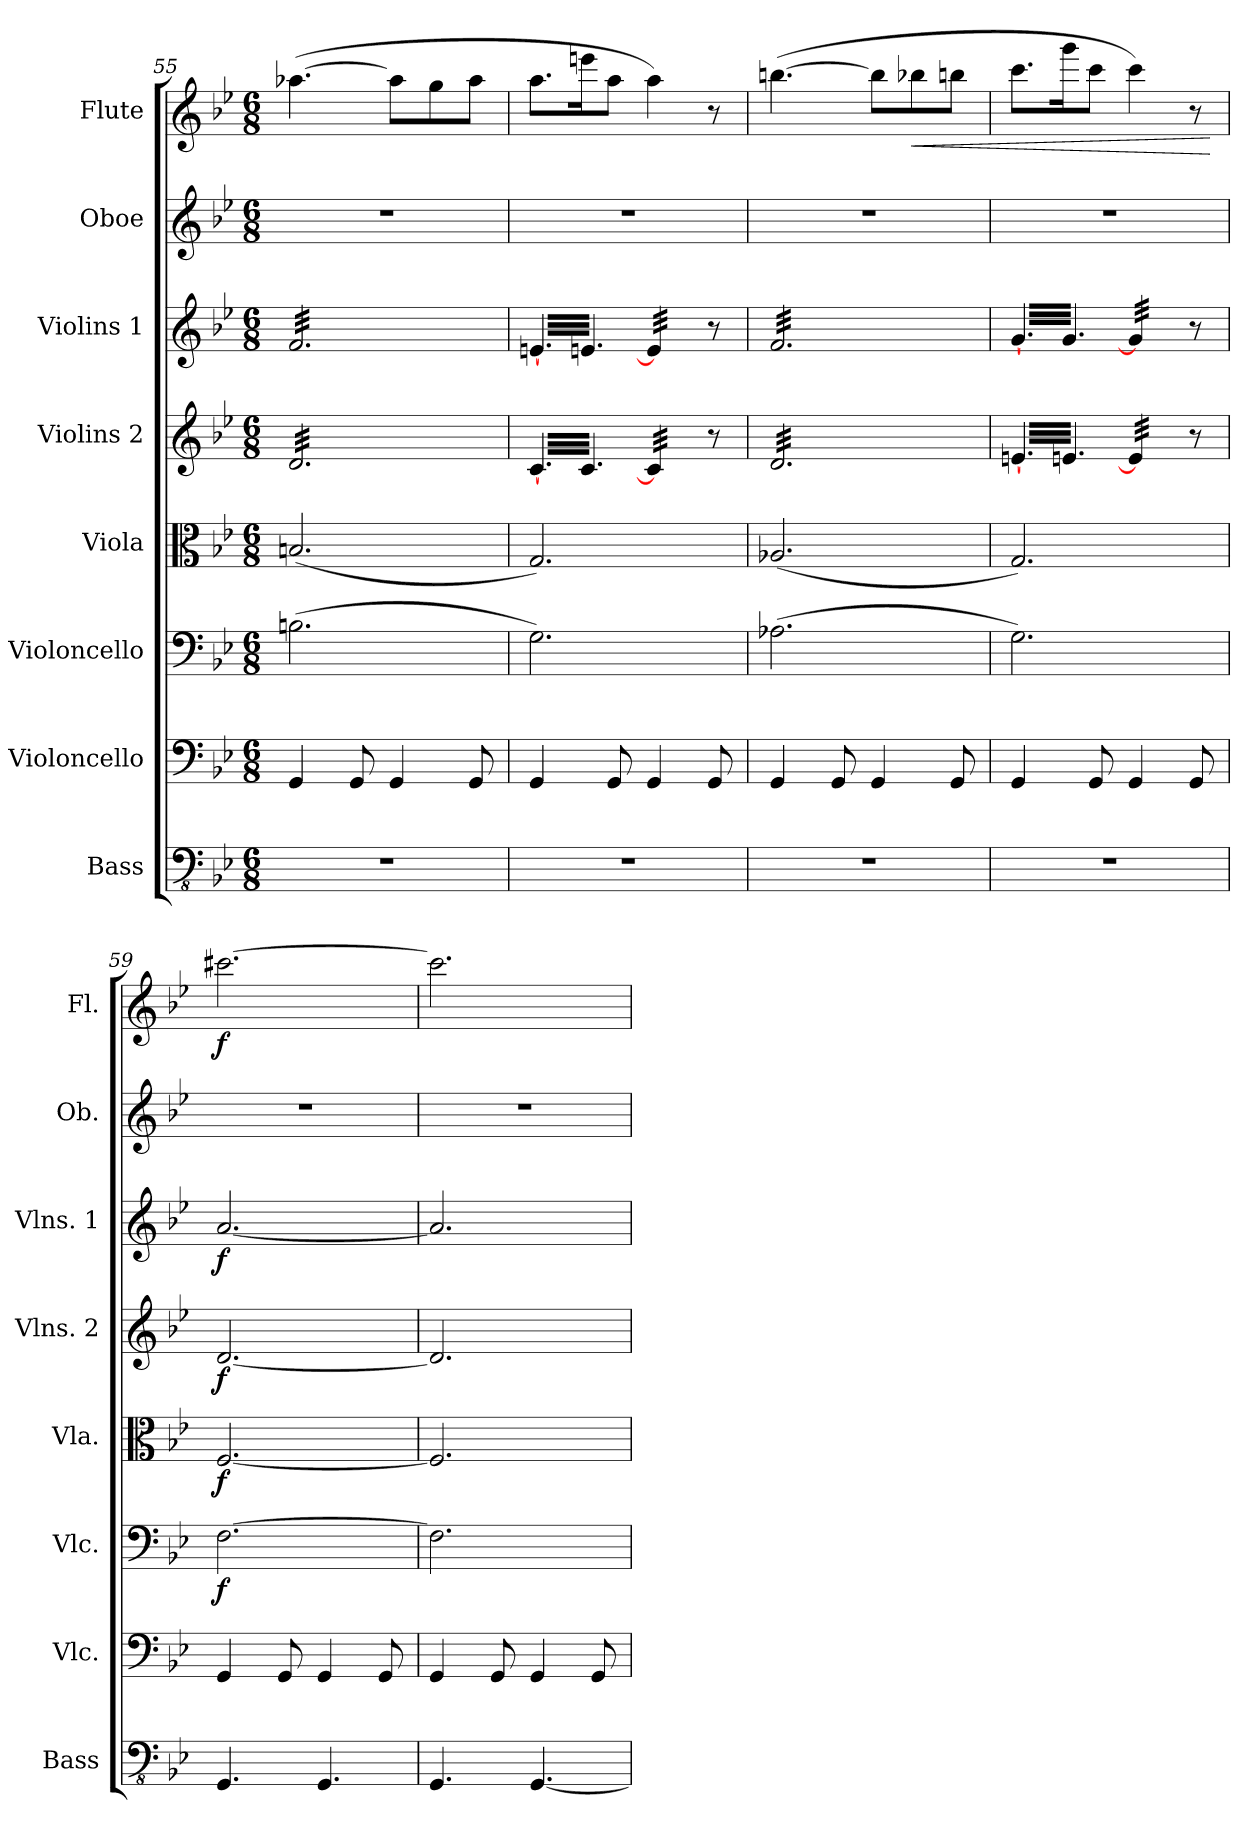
**kern	**kern	**kern	**dynam	**kern	**dynam	**kern	**dynam	**kern	**dynam	**kern	**kern	**dynam
*part8	*part7	*part6	*part6	*part5	*part5	*part4	*part4	*part3	*part3	*part2	*part1	*part1
*staff8	*staff7	*staff6	*staff6	*staff5	*staff5	*staff4	*staff4	*staff3	*staff3	*staff2	*staff1	*staff1
*I"Bass	*I"Violoncello	*I"Violoncello	*	*I"Viola	*	*I"Violins 2	*	*I"Violins 1	*	*I"Oboe	*I"Flute	*
*I'Bass	*I'Vlc.	*I'Vlc.	*	*I'Vla.	*	*I'Vlns. 2	*	*I'Vlns. 1	*	*I'Ob.	*I'Fl.	*
*clefFv4	*clefF4	*clefF4	*	*clefC3	*	*clefG2	*	*clefG2	*	*clefG2	*clefG2	*
*k[b-e-]	*k[b-e-]	*k[b-e-]	*	*k[b-e-]	*	*k[b-e-]	*	*k[b-e-]	*	*k[b-e-]	*k[b-e-]	*
*B-:	*B-:	*B-:	*	*B-:	*	*B-:	*	*B-:	*	*B-:	*B-:	*
*M6/8	*M6/8	*M6/8	*	*M6/8	*	*M6/8	*	*M6/8	*	*M6/8	*M6/8	*
=55	=55	=55	=55	=55	=55	=55	=55	=55	=55	=55	=55	=55
*	*	*	*	*	*	*tremolo	*	*	*	*	*	*
*	*	*	*	*	*	*	*	*tremolo	*	*	*	*
2.r	4GG/	(2.Bn\	.	(2.Bn/	.	32d/LLL	.	32f/LLL	.	2.r	([4.aa-X\	.
.	.	.	.	.	.	32d/	.	32f/	.	.	.	.
.	.	.	.	.	.	32d/	.	32f/	.	.	.	.
.	.	.	.	.	.	32d/	.	32f/	.	.	.	.
.	.	.	.	.	.	32d/	.	32f/	.	.	.	.
.	.	.	.	.	.	32d/	.	32f/	.	.	.	.
.	.	.	.	.	.	32d/	.	32f/	.	.	.	.
.	.	.	.	.	.	32d/	.	32f/	.	.	.	.
.	8GG/	.	.	.	.	32d/	.	32f/	.	.	.	.
.	.	.	.	.	.	32d/	.	32f/	.	.	.	.
.	.	.	.	.	.	32d/	.	32f/	.	.	.	.
.	.	.	.	.	.	32d/	.	32f/	.	.	.	.
.	4GG/	.	.	.	.	32d/	.	32f/	.	.	8aa-\L]	.
.	.	.	.	.	.	32d/	.	32f/	.	.	.	.
.	.	.	.	.	.	32d/	.	32f/	.	.	.	.
.	.	.	.	.	.	32d/	.	32f/	.	.	.	.
.	.	.	.	.	.	32d/	.	32f/	.	.	8gg\	.
.	.	.	.	.	.	32d/	.	32f/	.	.	.	.
.	.	.	.	.	.	32d/	.	32f/	.	.	.	.
.	.	.	.	.	.	32d/	.	32f/	.	.	.	.
.	8GG/	.	.	.	.	32d/	.	32f/	.	.	8aa-\J	.
.	.	.	.	.	.	32d/	.	32f/	.	.	.	.
.	.	.	.	.	.	32d/	.	32f/	.	.	.	.
.	.	.	.	.	.	32d/JJJ	.	32f/JJJ	.	.	.	.
=56	=56	=56	=56	=56	=56	=56	=56	=56	=56	=56	=56	=56
2.r	4GG/	2.G\)	.	2.G/)	.	[32c/LLL	.	[32en/LLL	.	2.r	8.aa\L	.
.	.	.	.	.	.	32c/	.	32en/	.	.	.	.
.	.	.	.	.	.	32c/	.	32en/	.	.	.	.
.	.	.	.	.	.	32c/	.	32en/	.	.	.	.
.	.	.	.	.	.	32c/	.	32en/	.	.	.	.
.	.	.	.	.	.	32c/	.	32en/	.	.	.	.
.	.	.	.	.	.	32c/	.	32en/	.	.	16eeen\K	.
.	.	.	.	.	.	32c/	.	32en/	.	.	.	.
.	8GG/	.	.	.	.	32c/	.	32en/	.	.	8aa\J	.
.	.	.	.	.	.	32c/	.	32en/	.	.	.	.
.	.	.	.	.	.	32c/	.	32en/	.	.	.	.
.	.	.	.	.	.	32c/JJJ	.	32en/JJJ	.	.	.	.
.	4GG/	.	.	.	.	32c/]LLL	.	32e/]LLL	.	.	4aa\)	.
.	.	.	.	.	.	32c/	.	32e/	.	.	.	.
.	.	.	.	.	.	32c/	.	32e/	.	.	.	.
.	.	.	.	.	.	32c/	.	32e/	.	.	.	.
.	.	.	.	.	.	32c/	.	32e/	.	.	.	.
.	.	.	.	.	.	32c/	.	32e/	.	.	.	.
.	.	.	.	.	.	32c/	.	32e/	.	.	.	.
.	.	.	.	.	.	32c/JJJ	.	32e/JJJ	.	.	.	.
.	8GG/	.	.	.	.	8r	.	8r	.	.	8r	.
=57	=57	=57	=57	=57	=57	=57	=57	=57	=57	=57	=57	=57
2.r	4GG/	(2.A-X\	.	(2.A-X/	.	32d/LLL	.	32f/LLL	.	2.r	([4.bbn\	.
.	.	.	.	.	.	32d/	.	32f/	.	.	.	.
.	.	.	.	.	.	32d/	.	32f/	.	.	.	.
.	.	.	.	.	.	32d/	.	32f/	.	.	.	.
.	.	.	.	.	.	32d/	.	32f/	.	.	.	.
.	.	.	.	.	.	32d/	.	32f/	.	.	.	.
.	.	.	.	.	.	32d/	.	32f/	.	.	.	.
.	.	.	.	.	.	32d/	.	32f/	.	.	.	.
.	8GG/	.	.	.	.	32d/	.	32f/	.	.	.	.
.	.	.	.	.	.	32d/	.	32f/	.	.	.	.
.	.	.	.	.	.	32d/	.	32f/	.	.	.	.
.	.	.	.	.	.	32d/	.	32f/	.	.	.	.
.	4GG/	.	.	.	.	32d/	.	32f/	.	.	8bb\L]	.
.	.	.	.	.	.	32d/	.	32f/	.	.	.	.
.	.	.	.	.	.	32d/	.	32f/	.	.	.	.
.	.	.	.	.	.	32d/	.	32f/	.	.	.	.
!	!	!	!	!	!	!	!	!	!	!	!	!LO:HP:b
.	.	.	.	.	.	32d/	.	32f/	.	.	8bb-X\	<
.	.	.	.	.	.	32d/	.	32f/	.	.	.	.
.	.	.	.	.	.	32d/	.	32f/	.	.	.	.
.	.	.	.	.	.	32d/	.	32f/	.	.	.	.
.	8GG/	.	.	.	.	32d/	.	32f/	.	.	8bbn\J	.
.	.	.	.	.	.	32d/	.	32f/	.	.	.	.
.	.	.	.	.	.	32d/	.	32f/	.	.	.	.
.	.	.	.	.	.	32d/JJJ	.	32f/JJJ	.	.	.	.
=58	=58	=58	=58	=58	=58	=58	=58	=58	=58	=58	=58	=58
2.r	4GG/	2.G\)	.	2.G/)	.	[32en/LLL	.	[32g/LLL	.	2.r	8.ccc\L	.
.	.	.	.	.	.	32en/	.	32g/	.	.	.	.
.	.	.	.	.	.	32en/	.	32g/	.	.	.	.
.	.	.	.	.	.	32en/	.	32g/	.	.	.	.
.	.	.	.	.	.	32en/	.	32g/	.	.	.	.
.	.	.	.	.	.	32en/	.	32g/	.	.	.	.
.	.	.	.	.	.	32en/	.	32g/	.	.	16ggg\K	.
.	.	.	.	.	.	32en/	.	32g/	.	.	.	.
.	8GG/	.	.	.	.	32en/	.	32g/	.	.	8ccc\J	.
.	.	.	.	.	.	32en/	.	32g/	.	.	.	.
.	.	.	.	.	.	32en/	.	32g/	.	.	.	.
.	.	.	.	.	.	32en/JJJ	.	32g/JJJ	.	.	.	.
.	4GG/	.	.	.	.	32e/]LLL	.	32g/]LLL	.	.	4ccc\)	.
.	.	.	.	.	.	32e/	.	32g/	.	.	.	.
.	.	.	.	.	.	32e/	.	32g/	.	.	.	.
.	.	.	.	.	.	32e/	.	32g/	.	.	.	.
.	.	.	.	.	.	32e/	.	32g/	.	.	.	.
.	.	.	.	.	.	32e/	.	32g/	.	.	.	.
.	.	.	.	.	.	32e/	.	32g/	.	.	.	.
.	.	.	.	.	.	32e/JJJ	.	32g/JJJ	.	.	.	.
*	*	*	*	*	*	*	*	*Xtremolo	*	*	*	*
*	*	*	*	*	*	*Xtremolo	*	*	*	*	*	*
.	8GG/	.	.	.	.	8r	.	8r	.	.	8r	.
.	.	.	.	.	.	.	.	.	.	.	.	[
=59	=59	=59	=59	=59	=59	=59	=59	=59	=59	=59	=59	=59
!	!	!	!LO:DY:b	!	!LO:DY:b	!	!LO:DY:b	!	!LO:DY:b	!	!	!LO:DY:b
4.GGG/	4GG/	[2.F\	f	[2.F/	f	[2.d/	f	[2.a/	f	2.r	[2.ccc#X\	f
.	8GG/	.	.	.	.	.	.	.	.	.	.	.
4.GGG/	4GG/	.	.	.	.	.	.	.	.	.	.	.
.	8GG/	.	.	.	.	.	.	.	.	.	.	.
=60	=60	=60	=60	=60	=60	=60	=60	=60	=60	=60	=60	=60
4.GGG/	4GG/	2.F\]	.	2.F/]	.	2.d/]	.	2.a/]	.	2.r	2.ccc#\]	.
.	8GG/	.	.	.	.	.	.	.	.	.	.	.
[4.GGG/	4GG/	.	.	.	.	.	.	.	.	.	.	.
.	8GG/	.	.	.	.	.	.	.	.	.	.	.
=	=	=	=	=	=	=	=	=	=	=	=	=
*-	*-	*-	*-	*-	*-	*-	*-	*-	*-	*-	*-	*-
